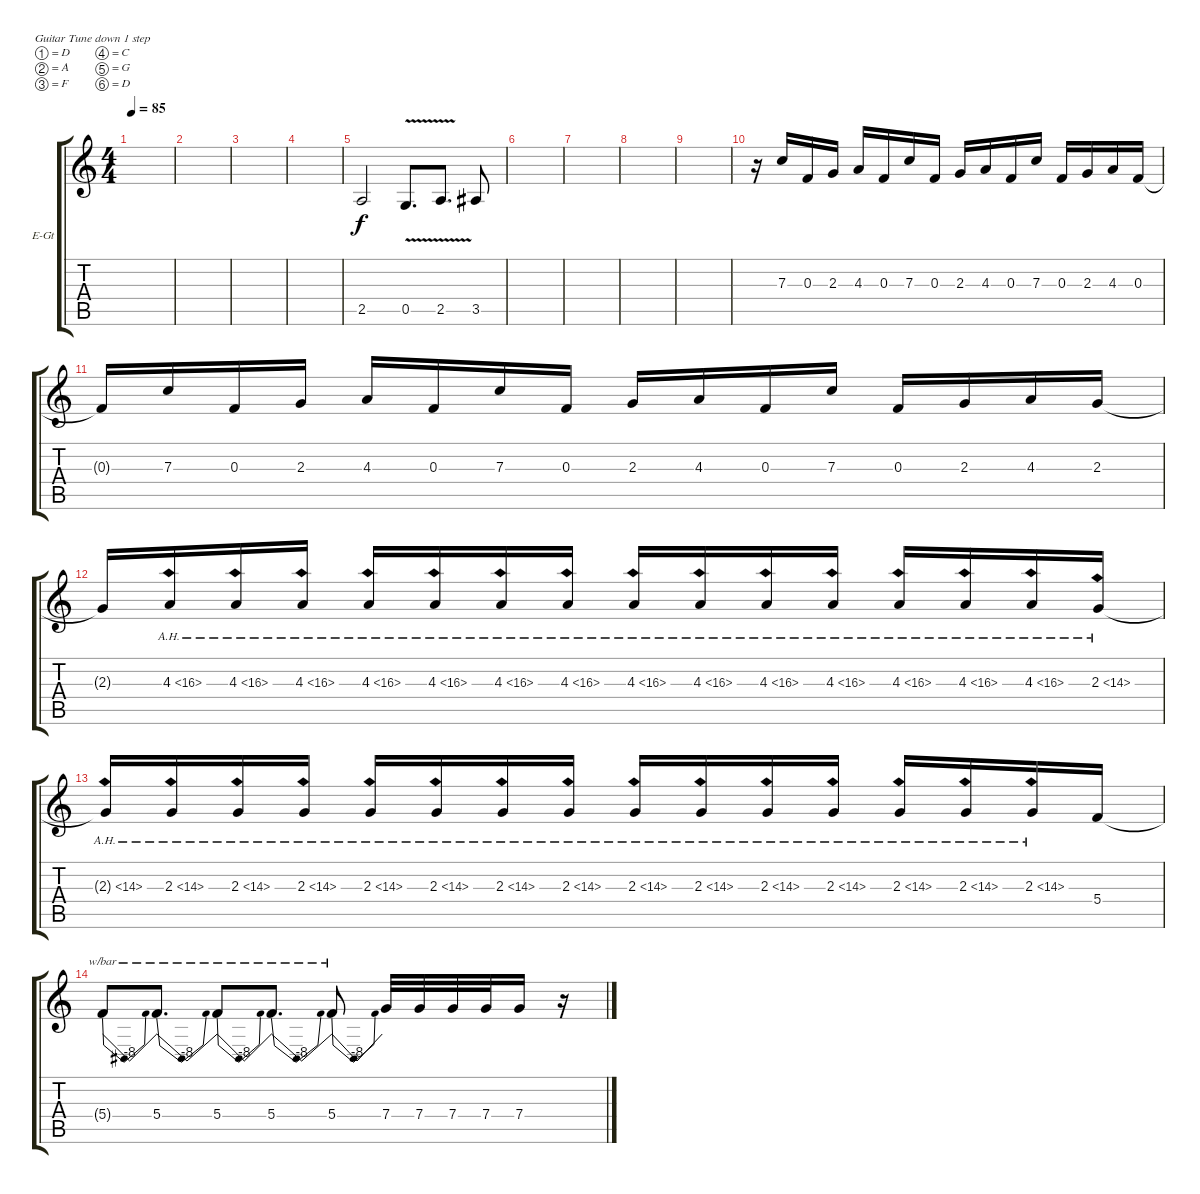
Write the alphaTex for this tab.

\defaultSystemsLayout 4
\bracketExtendMode groupsimilarinstruments
\firstSystemTrackNameOrientation horizontal
\otherSystemsTrackNameOrientation horizontal
\track ("Electric Guitar" "E-Gt") {instrument overdrivenguitar}
\staff {score tabs}
\tuning (D4 A3 F3 C3 G2 D2)
\ts (4 4)
\tempo 85
\clef g2
\ks c
|
|
|
|
2.5.2 0.5{v}.8{d} 2.5{v}.8{d} 3.5.8 |
|
|
|
|
r.16 7.3.16 0.3.16 2.3.16 4.3.16 0.3.16 7.3.16 0.3.16 2.3.16 4.3.16 0.3.16 7.3.16 0.3.16 2.3.16 4.3.16 0.3.16 |
0.3{t}.16 7.3.16 0.3.16 2.3.16 4.3.16 0.3.16 7.3.16 0.3.16 2.3.16 4.3.16 0.3.16 7.3.16 0.3.16 2.3.16 4.3.16 2.3.16 |
2.3{t}.16 4.3{ah 12}.16 4.3{ah 12}.16 4.3{ah 12}.16 4.3{ah 12}.16 4.3{ah 12}.16 4.3{ah 12}.16 4.3{ah 12}.16 4.3{ah 12}.16 4.3{ah 12}.16 4.3{ah 12}.16 4.3{ah 12}.16 4.3{ah 12}.16 4.3{ah 12}.16 4.3{ah 12}.16 2.3{ah 12}.16 |
2.3{ah 12 t}.16 2.3{ah 12}.16 2.3{ah 12}.16 2.3{ah 12}.16 2.3{ah 12}.16 2.3{ah 12}.16 2.3{ah 12}.16 2.3{ah 12}.16 2.3{ah 12}.16 2.3{ah 12}.16 2.3{ah 12}.16 2.3{ah 12}.16 2.3{ah 12}.16 2.3{ah 12}.16 2.3{ah 12}.16 5.4.16 |
5.4{t}.8{tbe (dip default 30 0 58.8 -32 59.4 0)} 5.4.8{d tbe (dip default 38.4 0 58.8 -32 59.4 0)} 5.4.8{tbe (dip default 29.4 0 58.8 -32 59.4 0)} 5.4.8{d tbe (dip default 39 0 58.8 -32 59.4 0)} 5.4.8{tbe (dip default 29.4 0 58.8 -32 59.4 0)} 7.4.32 7.4.32 7.4.32 7.4.32 7.4.16 r.16
